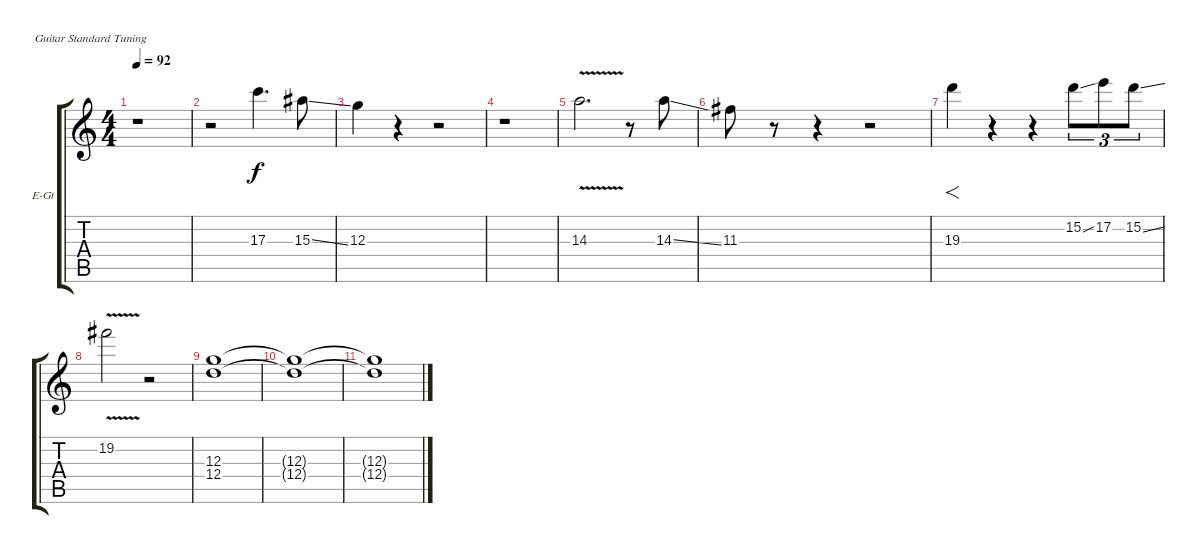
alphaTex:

\bracketExtendMode groupsimilarinstruments
\firstSystemTrackNameOrientation horizontal
\otherSystemsTrackNameOrientation horizontal
\track ("Lap Steel Guitar (David Gilmour)" "E-Gt") {instrument overdrivenguitar}
\staff {score tabs}
\tuning (E4 B3 G3 D3 A2 E2)
\ts (4 4)
\tempo 92
\clef g2
\ks c
r.1{dy f} |
r.2 17.3.4{d} 15.3{ss}.8 |
12.3.4 r.4 r.2 |
r.1 |
14.3{v}.2{d} r.8 14.3{ss}.8 |
11.3.8 r.8 r.4 r.2 |
19.3.4{f} r.4 r.4 15.2{ss}.8{tu (3 2)} 17.2.8{tu (3 2)} 15.2{ss}.8{tu (3 2)} |
19.2{v}.2 r.2 |
(12.3 12.4).1 |
(12.3{t} 12.4{t}).1 |
(12.3{t} 12.4{t}).1
